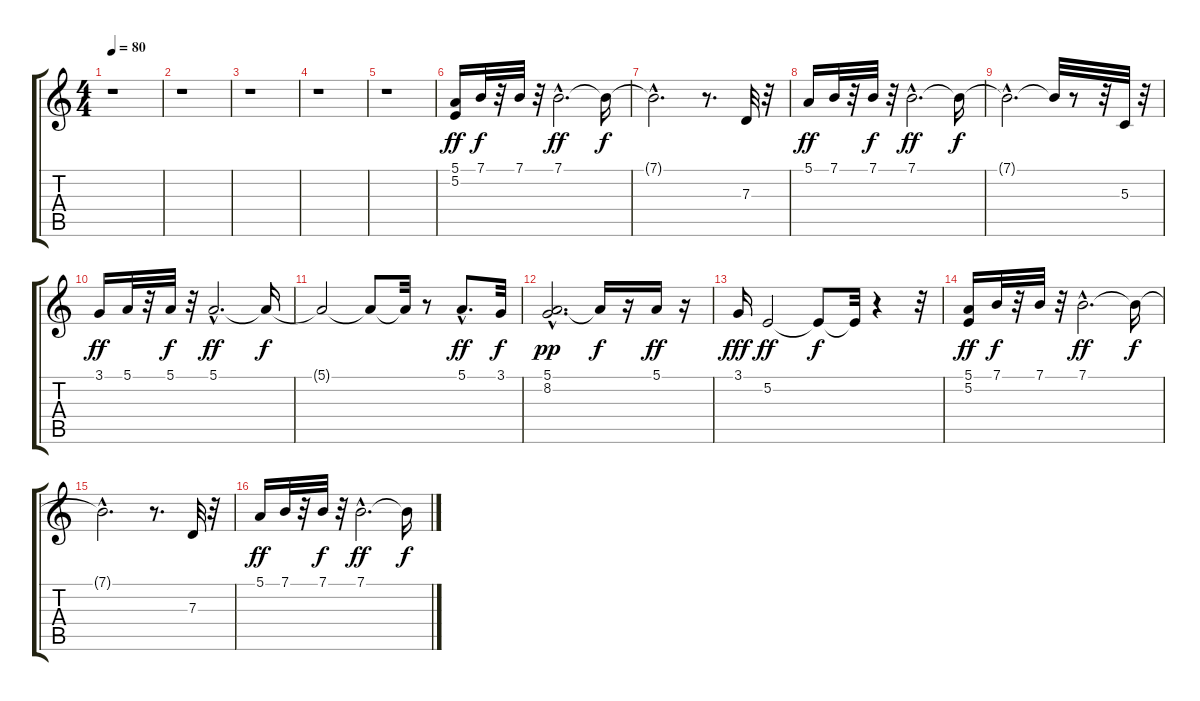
\track "" {instrument acousticgrandpiano}
\staff {score tabs}
\tuning (E4 B3 G3 D3 A2 E2) {hide}
\ts (4 4)
\tempo 80
\clef g2
\ks c
r.1{dy mf} |
r.1 |
r.1 |
r.1 |
r.1 |
(5.1 5.2).16{dy ff instrument acousticgrandpiano} 7.1.32{dy f} r.32 7.1.32 r.32 7.1{hac}.2{d dy ff} 7.1{t}.16{dy f} |
7.1{hac t}.2{d} r.8{d} 7.3.32 r.32 |
5.1.16{dy ff} 7.1.32 r.32 7.1.32{dy f} r.32 7.1{hac}.2{d dy ff} 7.1{t}.16{dy f} |
7.1{hac t}.2{d} 7.1{t}.32 r.8 r.32 5.3.32 r.32 |
3.1.16{dy ff} 5.1.32 r.32 5.1.32{dy f} r.32 5.1{hac}.2{d dy ff} 5.1{t}.16{dy f} |
5.1{t}.2 5.1{t}.8 5.1{t}.32 r.8 5.1{hac}.8{d dy ff} 3.1.32{dy f} |
(5.1{hac} 8.2).2{d dy pp} 5.1{t}.16{dy f} r.16 5.1.16{dy ff} r.16 |
3.1.16{dy fff} 5.2.2{dy ff} 5.2{t}.8{dy f} 5.2{t}.32 r.4 r.32 |
(5.1 5.2).16{dy ff} 7.1.32{dy f} r.32 7.1.32 r.32 7.1{hac}.2{d dy ff} 7.1{t}.16{dy f} |
7.1{hac t}.2{d} r.8{d} 7.3.32 r.32 |
5.1.16{dy ff} 7.1.32 r.32 7.1.32{dy f} r.32 7.1{hac}.2{d dy ff} 7.1{t}.16{dy f}
